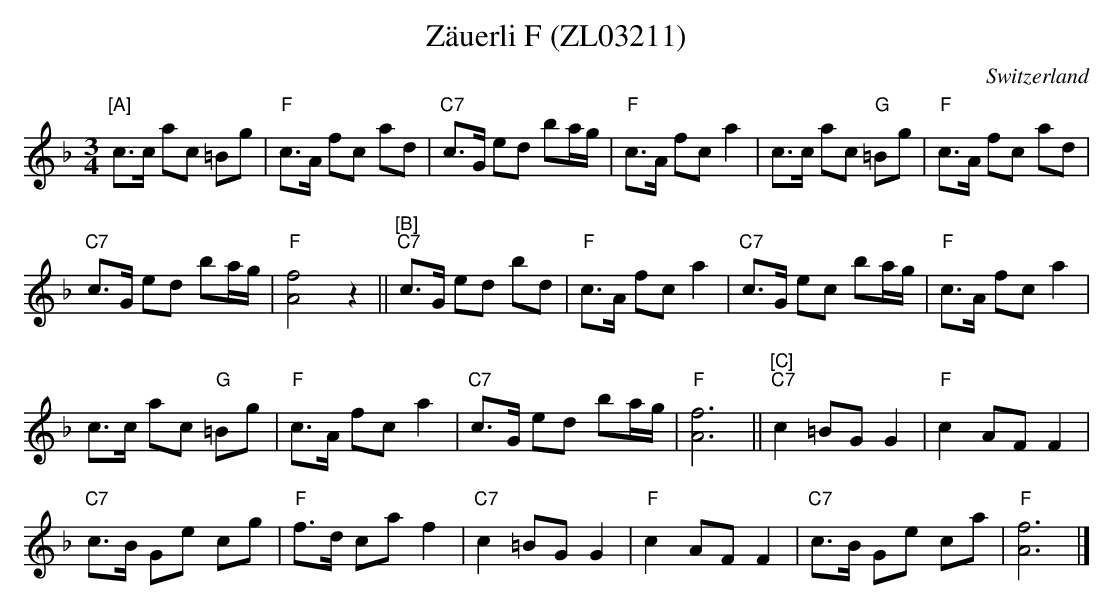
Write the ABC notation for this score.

X:1
T:Zäuerli F (ZL03211)
O:Switzerland
M:3/4
L:1/4
K:F major
"[A]"c/>c/ a/c/ =B/g/ | "F"c/>A/ f/c/ a/d/ | "C7"c/>G/ e/d/ b/a//g// | "F"c/>A/ f/c/ a |  c/>c/ a/c/ "G"=B/g/ | "F"c/>A/ f/c/ a/d/ |
 "C7"c/>G/ e/d/ b/a//g// | "F"[A2f2] z || "[B]""C7"c/>G/ e/d/ b/d/ | "F"c/>A/ f/c/ a | "C7"c/>G/ e/c/ b/a//g// | "F"c/>A/ f/c/ a |
c/>c/ a/c/ "G"=B/g/ | "F"c/>A/ f/c/ a | "C7"c/>G/ e/d/ b/a//g// | "F"[A3f3] || "[C]""C7"c =B/G/ G | "F"c A/F/ F |
"C7"c/>B/ G/e/ c/g/ | "F"f/>d/ c/a/ f | "C7"c =B/G/ G | "F"c A/F/ F  | "C7"c/>B/ G/e/ c/a/ | "F"[A3f3] |]
